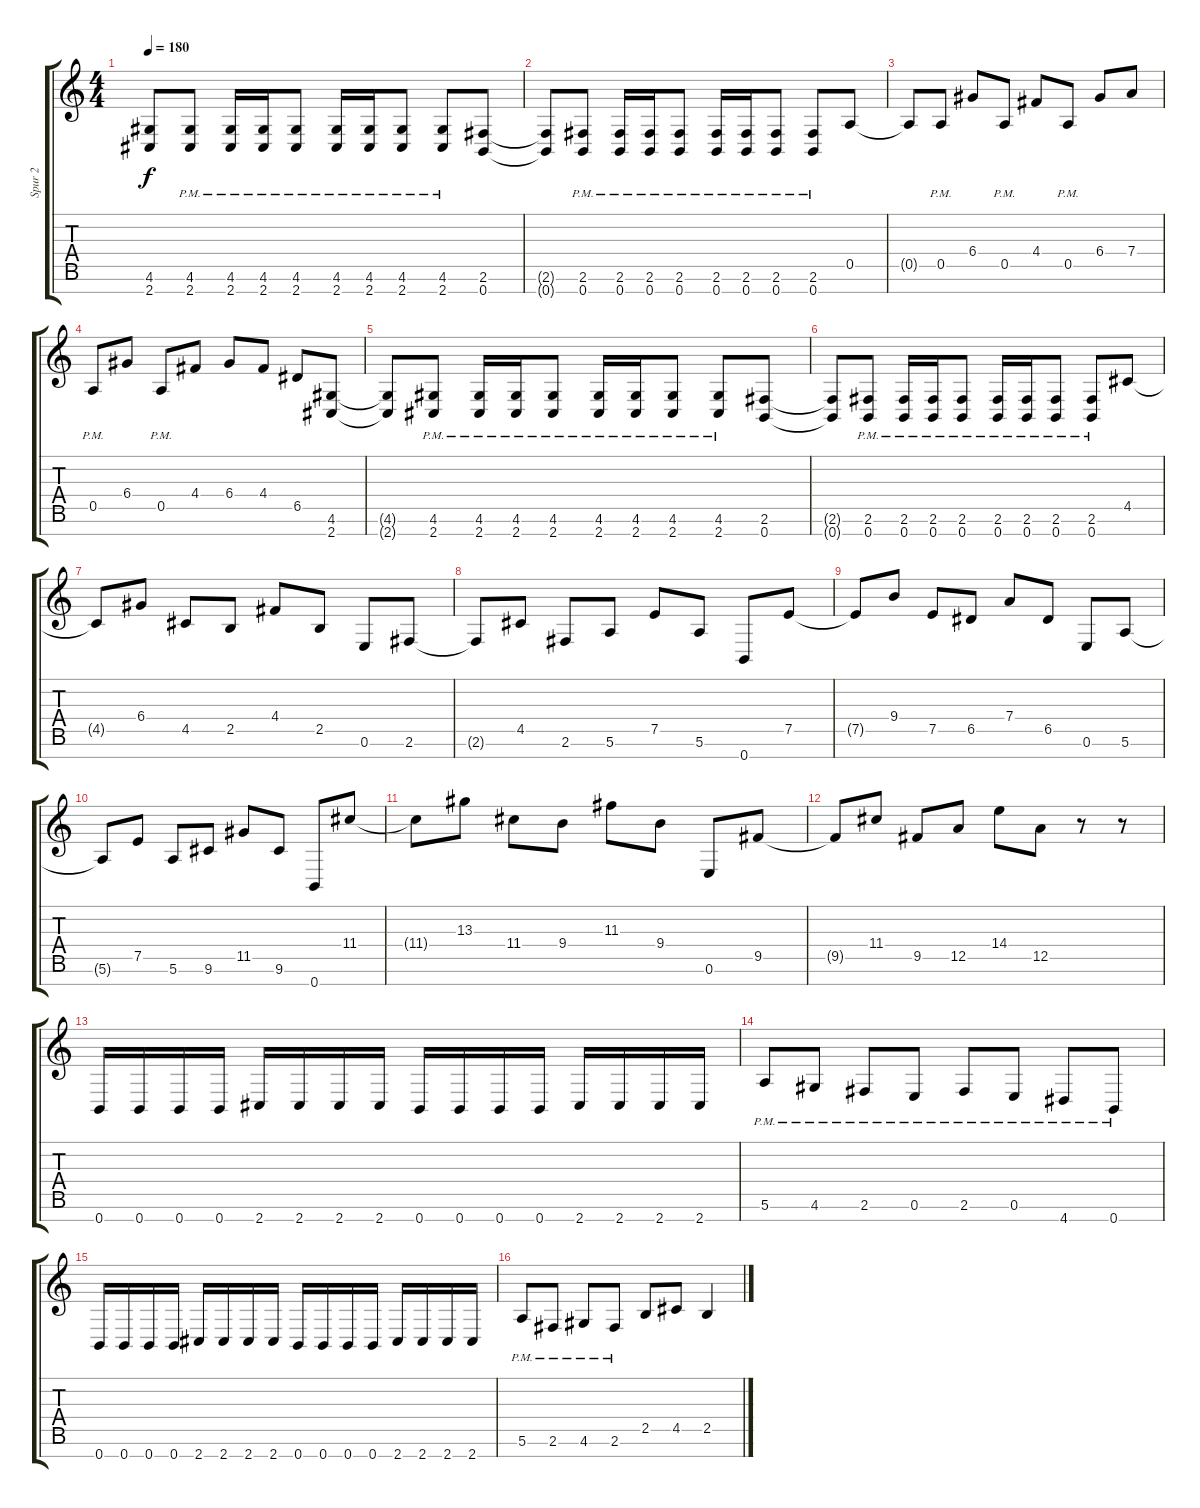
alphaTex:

\track ("Spur 2" "Spur 2") {instrument acousticguitarsteel}
\staff {score tabs}
\tuning (E4 B3 G3 D3 A2 E2 B1) {hide}
\ts (4 4)
\tempo 180
\clef g2
\ks c
(4.6{t} 2.7{t}).8{dy f} (4.6{pm} 2.7{pm}).8 (4.6{pm} 2.7{pm}).16 (4.6{pm} 2.7{pm}).16 (4.6{pm} 2.7{pm}).8 (4.6{pm} 2.7{pm}).16 (4.6{pm} 2.7{pm}).16 (4.6{pm} 2.7{pm}).8 (4.6{pm} 2.7{pm}).8 (2.6 0.7).8 |
(2.6{t} 0.7{t}).8 (2.6{pm} 0.7{pm}).8 (2.6{pm} 0.7{pm}).16 (2.6{pm} 0.7{pm}).16 (2.6{pm} 0.7{pm}).8 (2.6{pm} 0.7{pm}).16 (2.6{pm} 0.7{pm}).16 (2.6{pm} 0.7{pm}).8 (2.6{pm} 0.7{pm}).8 0.5.8 |
0.5{t}.8 0.5{pm}.8 6.4.8 0.5{pm}.8 4.4.8 0.5{pm}.8 6.4.8 7.4.8 |
0.5{pm}.8 6.4.8 0.5{pm}.8 4.4.8 6.4.8 4.4.8 6.5.8 (4.6 2.7).8 |
(4.6{t} 2.7{t}).8 (4.6{pm} 2.7{pm}).8 (4.6{pm} 2.7{pm}).16 (4.6{pm} 2.7{pm}).16 (4.6{pm} 2.7{pm}).8 (4.6{pm} 2.7{pm}).16 (4.6{pm} 2.7{pm}).16 (4.6{pm} 2.7{pm}).8 (4.6{pm} 2.7{pm}).8 (2.6 0.7).8 |
(2.6{t} 0.7{t}).8 (2.6{pm} 0.7{pm}).8 (2.6{pm} 0.7{pm}).16 (2.6{pm} 0.7{pm}).16 (2.6{pm} 0.7{pm}).8 (2.6{pm} 0.7{pm}).16 (2.6{pm} 0.7{pm}).16 (2.6{pm} 0.7{pm}).8 (2.6{pm} 0.7{pm}).8 4.5.8 |
4.5{t}.8 6.4.8 4.5.8 2.5.8 4.4.8 2.5.8 0.6.8 2.6.8 |
2.6{t}.8 4.5.8 2.6.8 5.6.8 7.5.8 5.6.8 0.7.8 7.5.8 |
7.5{t}.8 9.4.8 7.5.8 6.5.8 7.4.8 6.5.8 0.6.8 5.6.8 |
5.6{t}.8 7.5.8 5.6.8 9.6.8 11.5.8 9.6.8 0.7.8 11.4.8 |
11.4{t}.8 13.3.8 11.4.8 9.4.8 11.3.8 9.4.8 0.6.8 9.5.8 |
9.5{t}.8 11.4.8 9.5.8 12.5.8 14.4.8 12.5.8 r.8 r.8 |
0.7.16 0.7.16 0.7.16 0.7.16 2.7.16 2.7.16 2.7.16 2.7.16 0.7.16 0.7.16 0.7.16 0.7.16 2.7.16 2.7.16 2.7.16 2.7.16 |
5.6{pm}.8 4.6{pm}.8 2.6{pm}.8 0.6{pm}.8 2.6{pm}.8 0.6{pm}.8 4.7{pm}.8 0.7{pm}.8 |
0.7.16 0.7.16 0.7.16 0.7.16 2.7.16 2.7.16 2.7.16 2.7.16 0.7.16 0.7.16 0.7.16 0.7.16 2.7.16 2.7.16 2.7.16 2.7.16 |
5.6{pm}.8 2.6{pm}.8 4.6{pm}.8 2.6{pm}.8 2.5.8 4.5.8 2.5.4
